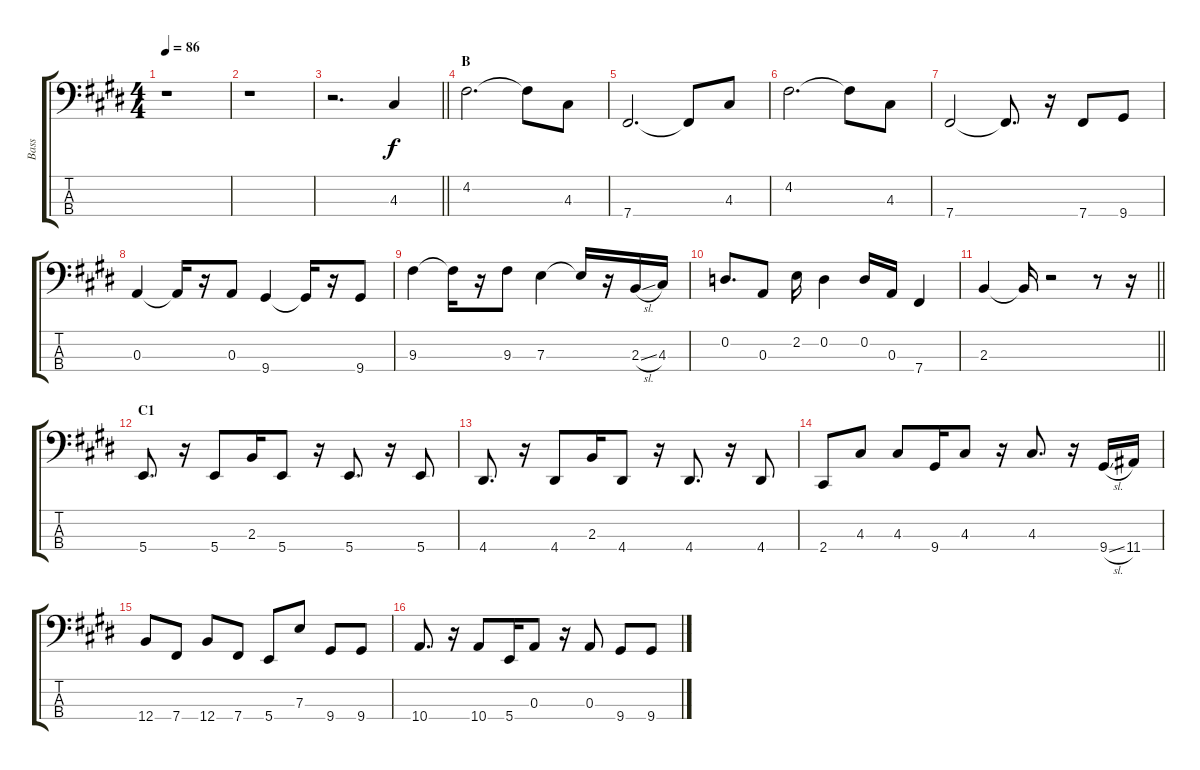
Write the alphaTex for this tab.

\track ("Bass" "Bass") {instrument electricbassfinger}
\staff {score tabs}
\tuning (G2 D2 A1 B0) {hide}
\ts (4 4)
\tempo 86
\clef f4
\ks e
r.1{dy f} |
r.1 |
\barLineRight lightlight
r.2{d} 4.3.4 |
\section ("" "B")
4.2.2{d} 4.2{t}.8 4.3.8 |
7.4.2{d} 7.4{t}.8 4.3.8 |
4.2.2{d} 4.2{t}.8 4.3.8 |
7.4.2 7.4{t}.8{d} r.16 7.4.8 9.4.8 |
0.3.4 0.3{t}.16 r.16 0.3.8 9.4.4 9.4{t}.16 r.16 9.4.8 |
9.3.4 9.3{t}.16 r.16 9.3.8 7.3.4 7.3{t}.16 r.16 2.3{sl}.16 4.3.16 |
0.2.8{d} 0.3.8 2.2.16 0.2.4 0.2.16 0.3.16 7.4.4 |
\barLineRight lightlight
2.3.4 2.3{t}.16 r.2 r.8 r.16 |
\section ("" "C1")
5.4.8{d} r.16 5.4.8 2.3.16 5.4.8 r.16 5.4.8{d} r.16 5.4.8 |
4.4.8{d} r.16 4.4.8 2.3.16 4.4.8 r.16 4.4.8{d} r.16 4.4.8 |
2.4.8 4.3.8 4.3.8 9.4.16 4.3.8 r.16 4.3.8{d} r.16 9.4{sl}.16 11.4.16 |
12.4.8 7.4.8 12.4.8 7.4.8 5.4.8 7.3.8 9.4.8 9.4.8 |
10.4.8{d} r.16 10.4.8 5.4.16 0.3.8 r.16 0.3.8 9.4.8 9.4.8
